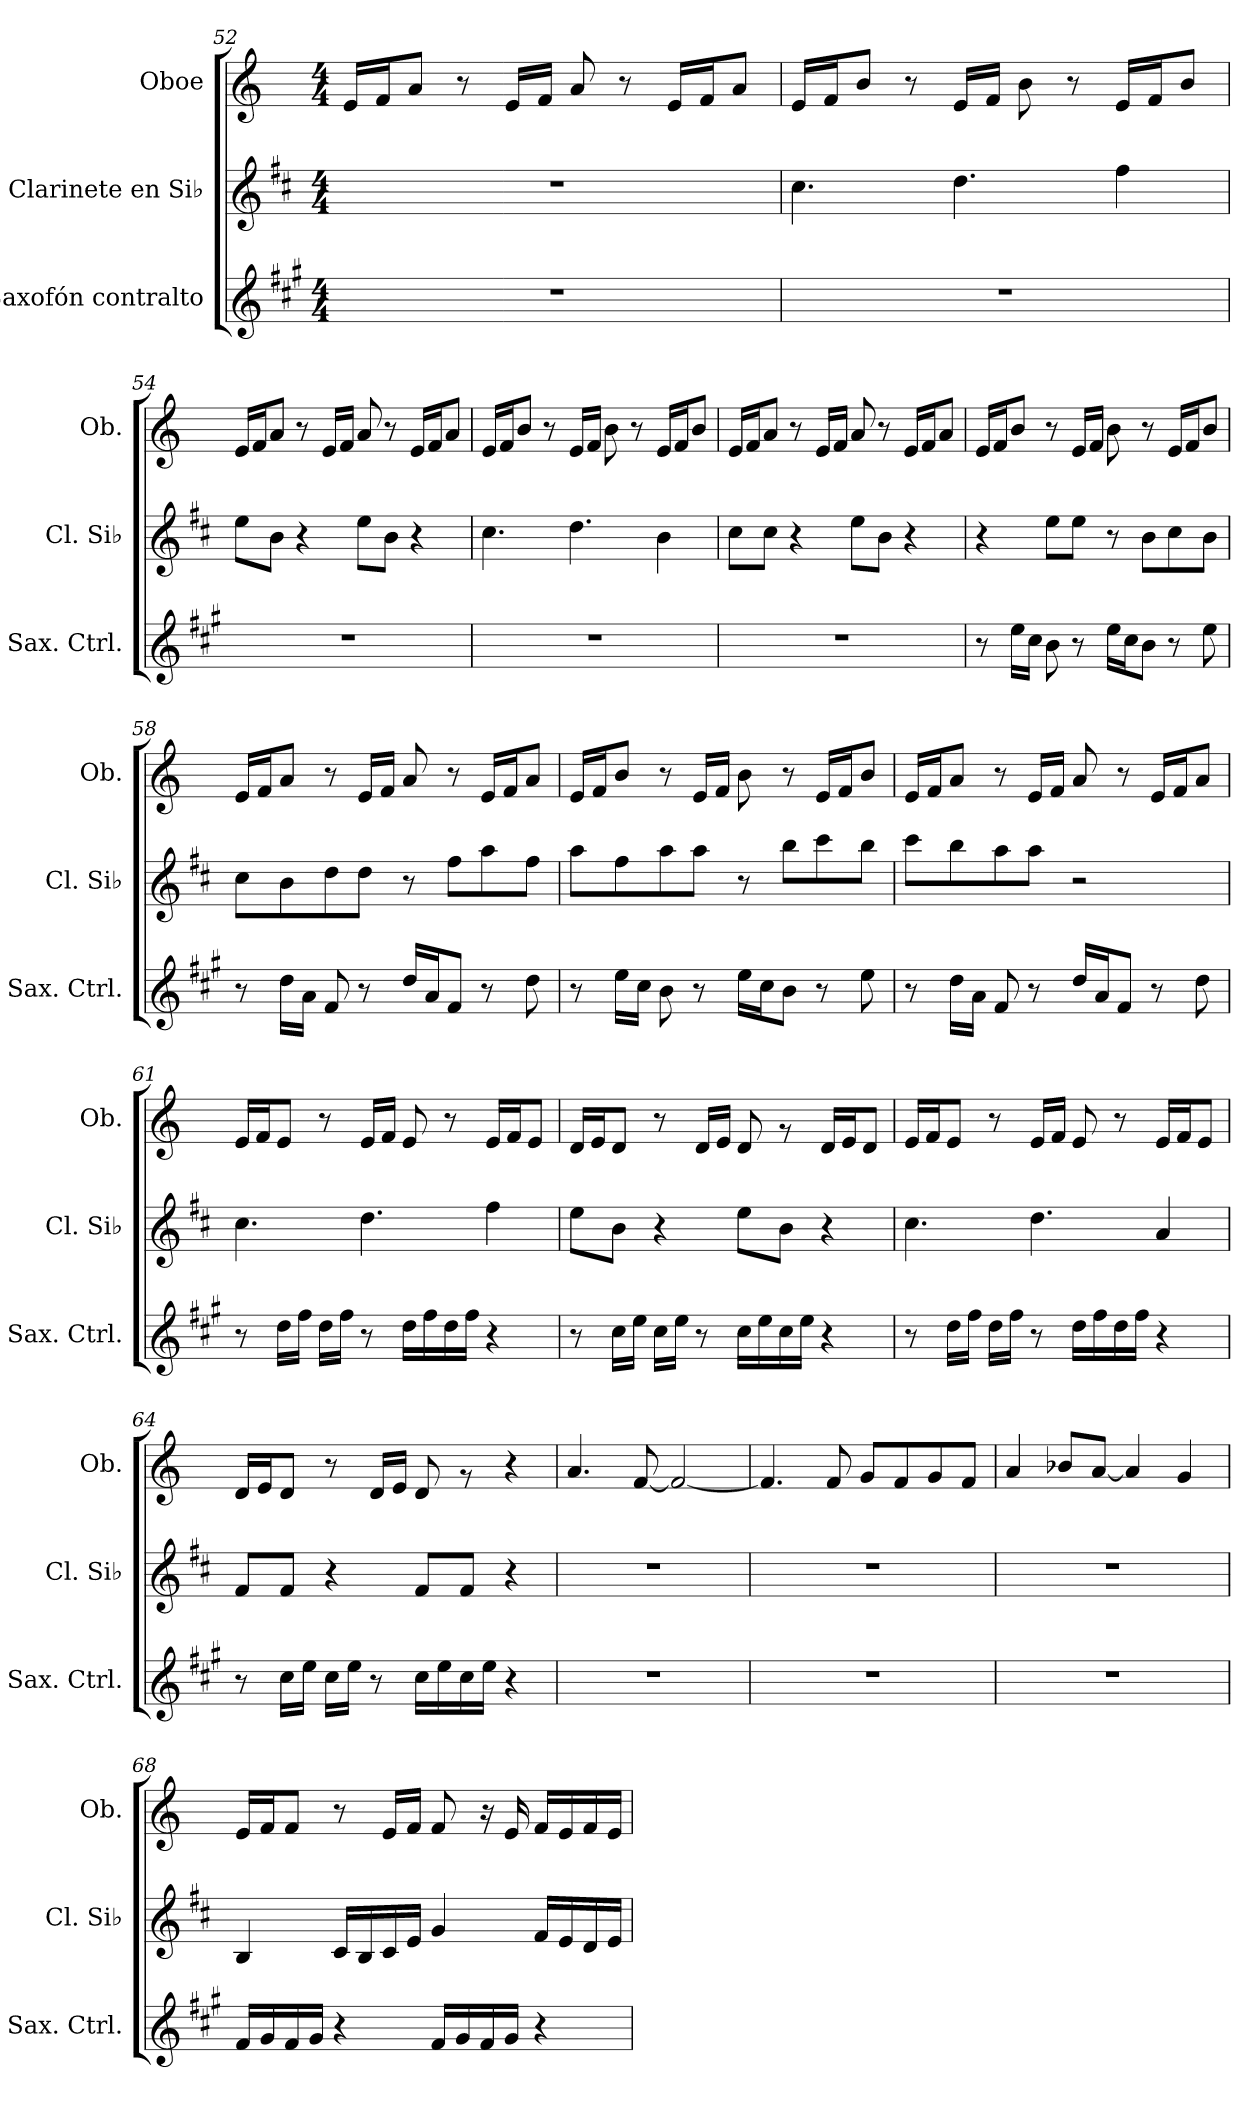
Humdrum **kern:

**kern	**kern	**kern
*part3	*part2	*part1
*staff3	*staff2	*staff1
*I"Saxofón contralto	*I"Clarinete en Si♭	*I"Oboe
*I'Sax. Ctrl.	*I'Cl. Si♭	*I'Ob.
*clefG2	*clefG2	*clefG2
*ITrd5c9	*ITrd1c2	*
*k[]	*k[]	*k[]
*M4/4	*M4/4	*M4/4
=52	=52	=52
1r	1r	16e/LL
.	.	16f/J
.	.	8a/J
.	.	8r
.	.	16e/LL
.	.	16f/JJ
.	.	8a/
.	.	8r
.	.	16e/LL
.	.	16f/J
.	.	8a/J
!!LO:LB:g=z
=53	=53	=53
1r	4.b\	16e/LL
.	.	16f/J
.	.	8b/J
.	.	8r
.	4.cc\	16e/LL
.	.	16f/JJ
.	.	8b\
.	.	8r
.	4ee\	16e/LL
.	.	16f/J
.	.	8b/J
=54	=54	=54
1r	8dd\L	16e/LL
.	.	16f/J
.	8a\J	8a/J
.	4r	8r
.	.	16e/LL
.	.	16f/JJ
.	8dd\L	8a/
.	8a\J	8r
.	4r	16e/LL
.	.	16f/J
.	.	8a/J
=55	=55	=55
1r	4.b\	16e/LL
.	.	16f/J
.	.	8b/J
.	.	8r
.	4.cc\	16e/LL
.	.	16f/JJ
.	.	8b\
.	.	8r
.	4a\	16e/LL
.	.	16f/J
.	.	8b/J
!!LO:LB:g=z
=56	=56	=56
1r	8b\L	16e/LL
.	.	16f/J
.	8b\J	8a/J
.	4r	8r
.	.	16e/LL
.	.	16f/JJ
.	8dd\L	8a/
.	8a\J	8r
.	4r	16e/LL
.	.	16f/J
.	.	8a/J
=57	=57	=57
8r	4r	16e/LL
.	.	16f/J
16g\LL	.	8b/J
16e\JJ	.	.
8d\	8dd\L	8r
8r	8dd\J	16e/LL
.	.	16f/JJ
16g\LL	8r	8b\
16e\J	.	.
8d\J	8a\L	8r
8r	8b\	16e/LL
.	.	16f/J
8g\	8a\J	8b/J
=58	=58	=58
8r	8b\L	16e/LL
.	.	16f/J
16f\LL	8a\	8a/J
16c\JJ	.	.
8A/	8cc\	8r
8r	8cc\J	16e/LL
.	.	16f/JJ
16f/LL	8r	8a/
16c/J	.	.
8A/J	8ee\L	8r
8r	8gg\	16e/LL
.	.	16f/J
8f\	8ee\J	8a/J
!!LO:LB:g=z
=59	=59	=59
8r	8gg\L	16e/LL
.	.	16f/J
16g\LL	8ee\	8b/J
16e\JJ	.	.
8d\	8gg\	8r
8r	8gg\J	16e/LL
.	.	16f/JJ
16g\LL	8r	8b\
16e\J	.	.
8d\J	8aa\L	8r
8r	8bb\	16e/LL
.	.	16f/J
8g\	8aa\J	8b/J
=60	=60	=60
8r	8bb\L	16e/LL
.	.	16f/J
16f\LL	8aa\	8a/J
16c\JJ	.	.
8A/	8gg\	8r
8r	8gg\J	16e/LL
.	.	16f/JJ
16f/LL	2r	8a/
16c/J	.	.
8A/J	.	8r
8r	.	16e/LL
.	.	16f/J
8f\	.	8a/J
=61	=61	=61
8r	4.b\	16e/LL
.	.	16f/J
16f\LL	.	8e/J
16a\JJ	.	.
16f\LL	.	8r
16a\JJ	.	.
8r	4.cc\	16e/LL
.	.	16f/JJ
16f\LL	.	8e/
16a\	.	.
16f\	.	8r
16a\JJ	.	.
4r	4ee\	16e/LL
.	.	16f/J
.	.	8e/J
!!LO:PB:g=z
=62	=62	=62
8r	8dd\L	16d/LL
.	.	16e/J
16e\LL	8a\J	8d/J
16g\JJ	.	.
16e\LL	4r	8r
16g\JJ	.	.
8r	.	16d/LL
.	.	16e/JJ
16e\LL	8dd\L	8d/
16g\	.	.
16e\	8a\J	8rg
16g\JJ	.	.
4r	4r	16d/LL
.	.	16e/J
.	.	8d/J
=63	=63	=63
8r	4.b\	16e/LL
.	.	16f/J
16f\LL	.	8e/J
16a\JJ	.	.
16f\LL	.	8r
16a\JJ	.	.
8r	4.cc\	16e/LL
.	.	16f/JJ
16f\LL	.	8e/
16a\	.	.
16f\	.	8r
16a\JJ	.	.
4r	4g/	16e/LL
.	.	16f/J
.	.	8e/J
=64	=64	=64
8r	8e/L	16d/LL
.	.	16e/J
16e\LL	8e/J	8d/J
16g\JJ	.	.
16e\LL	4r	8r
16g\JJ	.	.
8r	.	16d/LL
.	.	16e/JJ
16e\LL	8e/L	8d/
16g\	.	.
16e\	8e/J	8rg
16g\JJ	.	.
4r	4r	4r
!!LO:LB:g=z
=65	=65	=65
1r	1r	4.a/
.	.	[8f/
.	.	2f/_
=66	=66	=66
1r	1r	4.f/]
.	.	8f/
.	.	8g/L
.	.	8f/
.	.	8g/
.	.	8f/J
=67	=67	=67
1r	1r	4a/
.	.	8b-X/L
.	.	[8a/J
.	.	4a/]
.	.	4g/
=68	=68	=68
16A/LL	4A/	16e/LL
16B/	.	16f/J
16A/	.	8f/J
16B/JJ	.	.
4r	16B/LL	8r
.	16A/	.
.	16B/	16e/LL
.	16d/JJ	16f/JJ
16A/LL	4f/	8f/
16B/	.	.
16A/	.	16r
16B/JJ	.	16e/
4r	16e/LL	16f/LL
.	16d/	16e/
.	16c/	16f/
.	16d/JJ	16e/JJ
=	=	=
*-	*-	*-
